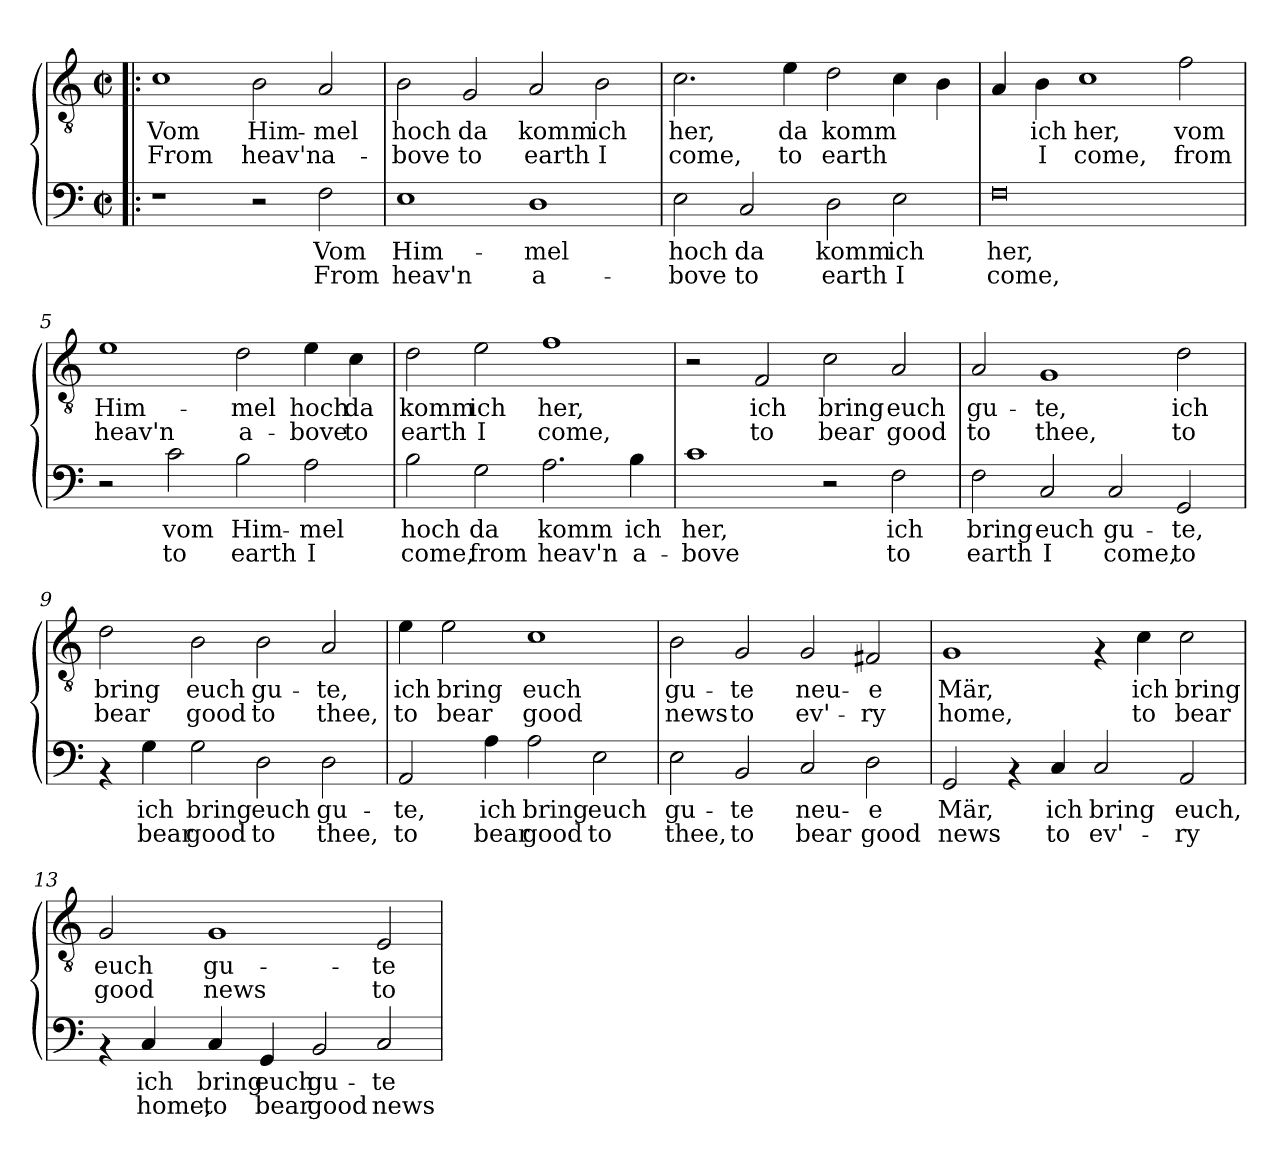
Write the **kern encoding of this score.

**kern	**text	**text	**kern	**text	**text
*part2	*part2	*part2	*part1	*part1	*part1
*staff2	*staff2	*staff2	*staff1	*staff1	*staff1
*clefF4	*	*	*clefGv2	*	*
*k[]	*	*	*k[]	*	*
*C:	*	*	*C:	*	*
*M2/2	*	*	*M2/2	*	*
*met(c|)	*	*	*met(c|)	*	*
=1!|:	=1!|:	=1!|:	=1!|:	=1!|:	=1!|:
!	!	!	!	!LO:LY:b	!LO:LY:b
1r	.	.	1c	Vom	From
!	!	!	!	!LO:LY:b	!LO:LY:b
2r	.	.	2B\	Him-	heav'n
!	!LO:LY:b	!LO:LY:b	!	!LO:LY:b	!LO:LY:b
2F\	Vom	From	2A/	-mel	a-
=2	=2	=2	=2	=2	=2
!	!LO:LY:b	!LO:LY:b	!	!LO:LY:b	!LO:LY:b
1E	Him-	heav'n	2B\	hoch	-bove
!	!	!	!	!LO:LY:b	!LO:LY:b
.	.	.	2G/	da	to
!	!LO:LY:b	!LO:LY:b	!	!LO:LY:b	!LO:LY:b
1D	-mel	a-	2A/	komm	earth
!	!	!	!	!LO:LY:b	!LO:LY:b
.	.	.	2B\	ich	I
=3	=3	=3	=3	=3	=3
!	!LO:LY:b	!LO:LY:b	!	!LO:LY:b	!LO:LY:b
2E\	hoch	-bove	2.c\	her,	come,
!	!LO:LY:b	!LO:LY:b	!	!	!
2C/	da	to	.	.	.
!	!	!	!	!LO:LY:b	!LO:LY:b
.	.	.	4e\	da	to
!	!LO:LY:b	!LO:LY:b	!	!LO:LY:b	!LO:LY:b
2D\	komm	earth	2d\	komm	earth
!	!LO:LY:b	!LO:LY:b	!	!	!
2E\	ich	I	4c\	.	.
.	.	.	4B\	.	.
=4	=4	=4	=4	=4	=4
!	!LO:LY:b	!LO:LY:b	!	!	!
0F	her,	come,	4A/	.	.
!	!	!	!	!LO:LY:b	!LO:LY:b
.	.	.	4B\	ich	I
!	!	!	!	!LO:LY:b	!LO:LY:b
.	.	.	1c	her,	come,
!	!	!	!	!LO:LY:b	!LO:LY:b
.	.	.	2f\	vom	from
=5	=5	=5	=5	=5	=5
!	!	!	!	!LO:LY:b	!LO:LY:b
2r	.	.	1e	Him-	heav'n
!	!LO:LY:b	!LO:LY:b	!	!	!
2c\	vom	to	.	.	.
!	!LO:LY:b	!LO:LY:b	!	!LO:LY:b	!LO:LY:b
2B\	Him-	earth	2d\	-mel	a-
!	!LO:LY:b	!LO:LY:b	!	!LO:LY:b	!LO:LY:b
2A\	-mel	I	4e\	hoch	-bove
!	!	!	!	!LO:LY:b	!LO:LY:b
.	.	.	4c\	da	to
!!LO:LB:g=z
=6	=6	=6	=6	=6	=6
!	!LO:LY:b	!LO:LY:b	!	!LO:LY:b	!LO:LY:b
2B\	hoch	come,	2d\	komm	earth
!	!LO:LY:b	!LO:LY:b	!	!LO:LY:b	!LO:LY:b
2G\	da	from	2e\	ich	I
!	!LO:LY:b	!LO:LY:b	!	!LO:LY:b	!LO:LY:b
2.A\	komm	heav'n	1f	her,	come,
!	!LO:LY:b	!LO:LY:b	!	!	!
4B\	ich	a-	.	.	.
=7	=7	=7	=7	=7	=7
!	!LO:LY:b	!LO:LY:b	!	!	!
1c	her,	-bove	2r	.	.
!	!	!	!	!LO:LY:b	!LO:LY:b
.	.	.	2F/	ich	to
!	!	!	!	!LO:LY:b	!LO:LY:b
2r	.	.	2c\	bring	bear
!	!LO:LY:b	!LO:LY:b	!	!LO:LY:b	!LO:LY:b
2F\	ich	to	2A/	euch	good
=8	=8	=8	=8	=8	=8
!	!LO:LY:b	!LO:LY:b	!	!LO:LY:b	!LO:LY:b
2F\	bring	earth	2A/	gu-	to
!	!LO:LY:b	!LO:LY:b	!	!LO:LY:b	!LO:LY:b
2C/	euch	I	1G	-te,	thee,
!	!LO:LY:b	!LO:LY:b	!	!	!
2C/	gu-	come,	.	.	.
!	!LO:LY:b	!LO:LY:b	!	!LO:LY:b	!LO:LY:b
2GG/	-te,	to	2d\	ich	to
=9	=9	=9	=9	=9	=9
!	!	!	!	!LO:LY:b	!LO:LY:b
4rAA	.	.	2d\	bring	bear
!	!LO:LY:b	!LO:LY:b	!	!	!
4G\	ich	bear	.	.	.
!	!LO:LY:b	!LO:LY:b	!	!LO:LY:b	!LO:LY:b
2G\	bring	good	2B\	euch	good
!	!LO:LY:b	!LO:LY:b	!	!LO:LY:b	!LO:LY:b
2D\	euch	to	2B\	gu-	to
!	!LO:LY:b	!LO:LY:b	!	!LO:LY:b	!LO:LY:b
2D\	gu-	thee,	2A/	-te,	thee,
=10	=10	=10	=10	=10	=10
!	!LO:LY:b	!LO:LY:b	!	!LO:LY:b	!LO:LY:b
2AA/	-te,	to	4e\	ich	to
!	!	!	!	!LO:LY:b	!LO:LY:b
.	.	.	2e\	bring	bear
!	!LO:LY:b	!LO:LY:b	!	!	!
4A\	ich	bear	.	.	.
!	!LO:LY:b	!LO:LY:b	!	!LO:LY:b	!LO:LY:b
2A\	bring	good	1c	euch	good
!	!LO:LY:b	!LO:LY:b	!	!	!
2E\	euch	to	.	.	.
!!LO:LB:g=z
=11	=11	=11	=11	=11	=11
!	!LO:LY:b	!LO:LY:b	!	!LO:LY:b	!LO:LY:b
2E\	gu-	thee,	2B\	gu-	news
!	!LO:LY:b	!LO:LY:b	!	!LO:LY:b	!LO:LY:b
2BB/	-te	to	2G/	-te	to
!	!LO:LY:b	!LO:LY:b	!	!LO:LY:b	!LO:LY:b
2C/	neu-	bear	2G/	neu-	ev'-
!	!LO:LY:b	!LO:LY:b	!	!LO:LY:b	!LO:LY:b
2D\	-e	good	2F#X/	-e	-ry
=12	=12	=12	=12	=12	=12
!	!LO:LY:b	!LO:LY:b	!	!LO:LY:b	!LO:LY:b
2GG/	Mär,	news	1G	Mär,	home,
4rAA	.	.	.	.	.
!	!LO:LY:b	!LO:LY:b	!	!	!
4C/	ich	to	.	.	.
!	!LO:LY:b	!LO:LY:b	!	!	!
2C/	bring	ev'-	4rF	.	.
!	!	!	!	!LO:LY:b	!LO:LY:b
.	.	.	4c\	ich	to
!	!LO:LY:b	!LO:LY:b	!	!LO:LY:b	!LO:LY:b
2AA/	euch,	-ry	2c\	bring	bear
=13	=13	=13	=13	=13	=13
!	!	!	!	!LO:LY:b	!LO:LY:b
4rAA	.	.	2G/	euch	good
!	!LO:LY:b	!LO:LY:b	!	!	!
4C/	ich	home,	.	.	.
!	!LO:LY:b	!LO:LY:b	!	!LO:LY:b	!LO:LY:b
4C/	bring	to	1G	gu-	news
!	!LO:LY:b	!LO:LY:b	!	!	!
4GG/	euch	bear	.	.	.
!	!LO:LY:b	!LO:LY:b	!	!	!
2BB/	gu-	good	.	.	.
!	!LO:LY:b	!LO:LY:b	!	!LO:LY:b	!LO:LY:b
2C/	-te	news	2E/	-te	to
=	=	=	=	=	=
*-	*-	*-	*-	*-	*-
